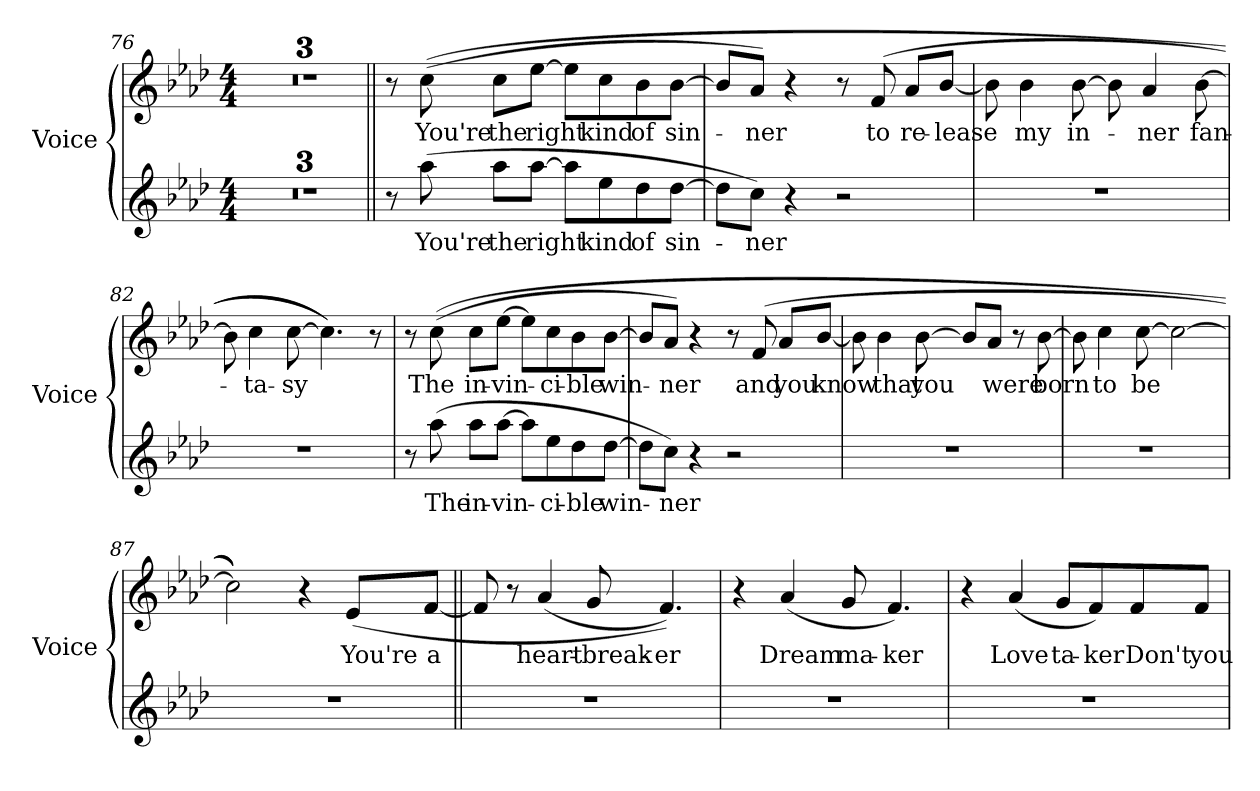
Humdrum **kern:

**kern	**text	**kern	**text
*part2	*part2	*part1	*part1
*staff2	*staff2	*staff1	*staff1
*I"Voice	*	*I"Voice	*
*I'Voice	*	*I'Voice	*
*clefG2	*	*clefG2	*
*k[b-e-a-d-]	*	*k[b-e-a-d-]	*
*f:	*	*f:	*
*M4/4	*	*M4/4	*
=76	=76	=76	=76
1r	.	1r	.
=77	=77	=77	=77
1r	.	1r	.
=78	=78	=78	=78
1r	.	1r	.
=79||	=79||	=79||	=79||
8r	.	8r	.
!	!LO:LY:b:color=#000000	!	!
!	!	!	!LO:LY:b:color=#000000
(8aa-i\	You're	((8cci\	You're
!	!LO:LY:b:color=#000000	!	!
!	!	!	!LO:LY:b:color=#000000
8aa-i\L	the	8cci\L	the
!	!LO:LY:b:color=#000000	!	!
!	!	!	!LO:LY:b:color=#000000
[8aa-i\J	right	[8ee-i\J	right
8aa-i\L]	.	8ee-i\L]	.
!	!LO:LY:b:color=#000000	!	!
!	!	!	!LO:LY:b:color=#000000
8ee-i\	kind	8cci\	kind
!	!LO:LY:b:color=#000000	!	!
!	!	!	!LO:LY:b:color=#000000
8dd-i\	of	8b-i\	of
!	!LO:LY:b:color=#000000	!	!
!	!	!	!LO:LY:b:color=#000000
[8dd-i\J	sin-	[8b-i\J	sin-
!!LO:LB:g=z
=80	=80	=80	=80
8dd-i\L]	.	8b-i/L]	.
!	!LO:LY:b:color=#000000	!	!
!	!	!	!LO:LY:b:color=#000000
8cci\J)	-ner	8a-i/J)	-ner
4r	.	4r	.
2r	.	8r	.
!	!	!	!LO:LY:b:color=#000000
.	.	(8fi/	to
!	!	!	!LO:LY:b:color=#000000
.	.	8a-i/L	re-
!	!	!	!LO:LY:b:color=#000000
.	.	[8b-i/J	-lease
=81	=81	=81	=81
1r	.	8b-i\]	.
!	!	!	!LO:LY:b:color=#000000
.	.	4b-i\	my
!	!	!	!LO:LY:b:color=#000000
.	.	[8b-i\	in-
.	.	8b-i\]	.
!	!	!	!LO:LY:b:color=#000000
.	.	4a-i/	-ner
!	!	!	!LO:LY:b:color=#000000
.	.	[8b-i\	fan-
=82	=82	=82	=82
1r	.	8b-i\]	.
!	!	!	!LO:LY:b:color=#000000
.	.	4cci\	-ta-
!	!	!	!LO:LY:b:color=#000000
.	.	[8cci\	-sy
.	.	4.cci\]))	.
.	.	8r	.
=83	=83	=83	=83
8r	.	8r	.
!	!LO:LY:b:color=#000000	!	!
!	!	!	!LO:LY:b:color=#000000
(8aa-i\	The	((8cci\	The
!	!LO:LY:b:color=#000000	!	!
!	!	!	!LO:LY:b:color=#000000
8aa-i\L	in-	8cci\L	in-
!	!LO:LY:b:color=#000000	!	!
!	!	!	!LO:LY:b:color=#000000
[8aa-i\J	-vin-	[8ee-i\J	-vin-
8aa-i\L]	.	8ee-i\L]	.
!	!LO:LY:b:color=#000000	!	!
!	!	!	!LO:LY:b:color=#000000
8ee-i\	-ci-	8cci\	-ci-
!	!LO:LY:b:color=#000000	!	!
!	!	!	!LO:LY:b:color=#000000
8dd-i\	-ble	8b-i\	-ble
!	!LO:LY:b:color=#000000	!	!
!	!	!	!LO:LY:b:color=#000000
[8dd-i\J	win-	[8b-i\J	win-
!!LO:LB:g=z
=84	=84	=84	=84
8dd-i\L]	.	8b-i/L]	.
!	!LO:LY:b:color=#000000	!	!
!	!	!	!LO:LY:b:color=#000000
8cci\J)	-ner	8a-i/J)	-ner
4r	.	4r	.
2r	.	8r	.
!	!	!	!LO:LY:b:color=#000000
.	.	(8fi/	and
!	!	!	!LO:LY:b:color=#000000
.	.	8a-i/L	you
!	!	!	!LO:LY:b:color=#000000
.	.	[8b-i/J	know
=85	=85	=85	=85
1r	.	8b-i\]	.
!	!	!	!LO:LY:b:color=#000000
.	.	4b-i\	that
!	!	!	!LO:LY:b:color=#000000
.	.	[8b-i\	you
.	.	8b-i/L]	.
!	!	!	!LO:LY:b:color=#000000
.	.	8a-i/J	were
.	.	8r	.
!	!	!	!LO:LY:b:color=#000000
.	.	[8b-i\	born
=86	=86	=86	=86
1r	.	8b-i\]	.
!	!	!	!LO:LY:b:color=#000000
.	.	4cci\	to
!	!	!	!LO:LY:b:color=#000000
.	.	[8cci\	be
.	.	2cci\_	.
=87	=87	=87	=87
1r	.	2cci\]))	.
.	.	4r	.
!	!	!	!LO:LY:b:color=#000000
.	.	(8e-i/L	You're
!	!	!	!LO:LY:b:color=#000000
.	.	[8fi/J	a
!!LO:PB:g=z
=88||	=88||	=88||	=88||
1r	.	8fi/]	.
.	.	8r	.
!	!	!	!LO:LY:b:color=#000000
.	.	(4a-i/	heart-
!	!	!	!LO:LY:b:color=#000000
.	.	8gi/	-break-
!	!	!	!LO:LY:b:color=#000000
.	.	4.fi/))	-er
=89	=89	=89	=89
1r	.	4r	.
!	!	!	!LO:LY:b:color=#000000
.	.	(4a-i/	Dream
!	!	!	!LO:LY:b:color=#000000
.	.	8gi/	ma-
!	!	!	!LO:LY:b:color=#000000
.	.	4.fi/)	-ker
=90	=90	=90	=90
1r	.	4r	.
!	!	!	!LO:LY:b:color=#000000
.	.	(4a-i/	Love
!	!	!	!LO:LY:b:color=#000000
.	.	8gi/L	ta-
!	!	!	!LO:LY:b:color=#000000
.	.	8fi/)	-ker
!	!	!	!LO:LY:b:color=#000000
.	.	8fi/	Don't
!	!	!	!LO:LY:b:color=#000000
.	.	8fi/J	you
=	=	=	=
*-	*-	*-	*-
